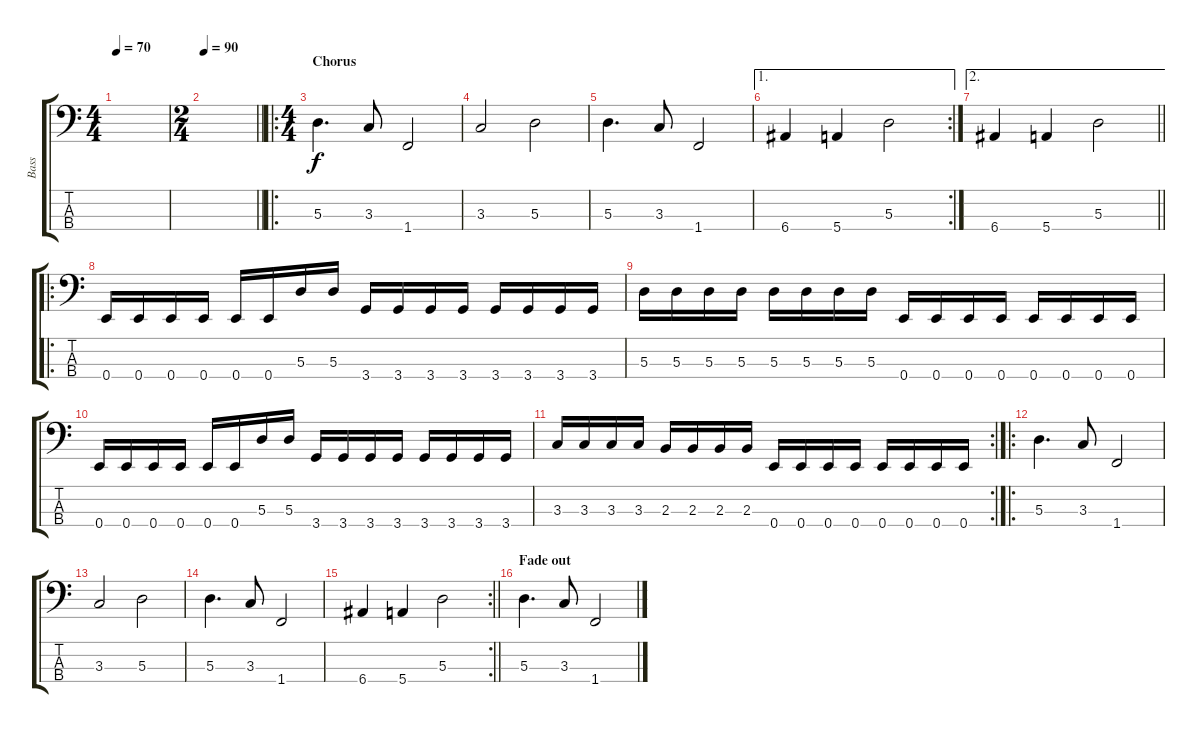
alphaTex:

\track ("Bass" "Bass") {instrument electricbassfinger}
\staff {score tabs}
\tuning (G2 D2 A1 E1) {hide}
\ts (4 4)
\tempo 70
\clef f4
\ks c
|
\ts (2 4)
\tempo 90
\barLineRight lightlight
|
\ro
\ts (4 4)
\section ("" "Chorus")
5.3.4{d} 3.3.8 1.4.2 |
3.3.2 5.3.2 |
5.3.4{d} 3.3.8 1.4.2 |
\ae 1
\rc 2
6.4.4 5.4.4 5.3.2 |
\ae 2
\barLineRight lightlight
6.4.4 5.4.4 5.3.2 |
\ro
0.4.16 0.4.16 0.4.16 0.4.16 0.4.16 0.4.16 5.3.16 5.3.16 3.4.16 3.4.16 3.4.16 3.4.16 3.4.16 3.4.16 3.4.16 3.4.16 |
5.3.16 5.3.16 5.3.16 5.3.16 5.3.16 5.3.16 5.3.16 5.3.16 0.4.16 0.4.16 0.4.16 0.4.16 0.4.16 0.4.16 0.4.16 0.4.16 |
0.4.16 0.4.16 0.4.16 0.4.16 0.4.16 0.4.16 5.3.16 5.3.16 3.4.16 3.4.16 3.4.16 3.4.16 3.4.16 3.4.16 3.4.16 3.4.16 |
\rc 2
3.3.16 3.3.16 3.3.16 3.3.16 2.3.16 2.3.16 2.3.16 2.3.16 0.4.16 0.4.16 0.4.16 0.4.16 0.4.16 0.4.16 0.4.16 0.4.16 |
\ro
5.3.4{d} 3.3.8 1.4.2 |
3.3.2 5.3.2 |
5.3.4{d} 3.3.8 1.4.2 |
\rc 2
\barLineRight lightlight
6.4.4 5.4.4 5.3.2 |
\section ("" "Fade out")
5.3.4{d} 3.3.8 1.4.2
